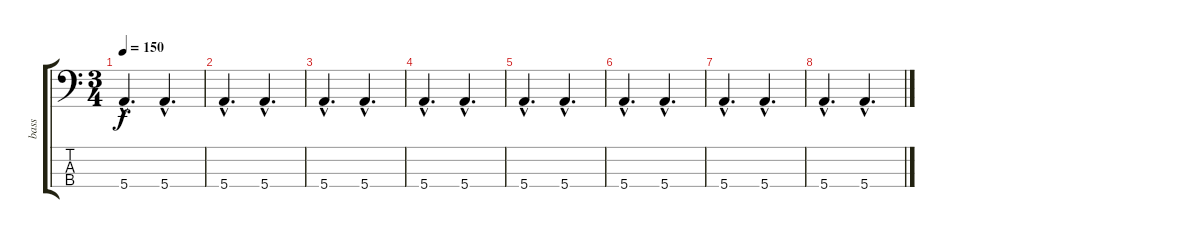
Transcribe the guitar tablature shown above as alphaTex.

\track ("bass" "bass") {instrument electricbassfinger}
\staff {score tabs}
\tuning (G2 D2 A1 E1) {hide}
\ts (3 4)
\tempo 150
\clef f4
\ks c
5.4{hac}.4{d dy f} 5.4{hac}.4{d} |
5.4{hac}.4{d} 5.4{hac}.4{d} |
5.4{hac}.4{d} 5.4{hac}.4{d} |
5.4{hac}.4{d} 5.4{hac}.4{d} |
5.4{hac}.4{d} 5.4{hac}.4{d} |
5.4{hac}.4{d} 5.4{hac}.4{d} |
5.4{hac}.4{d} 5.4{hac}.4{d} |
5.4{hac}.4{d} 5.4{hac}.4{d}
